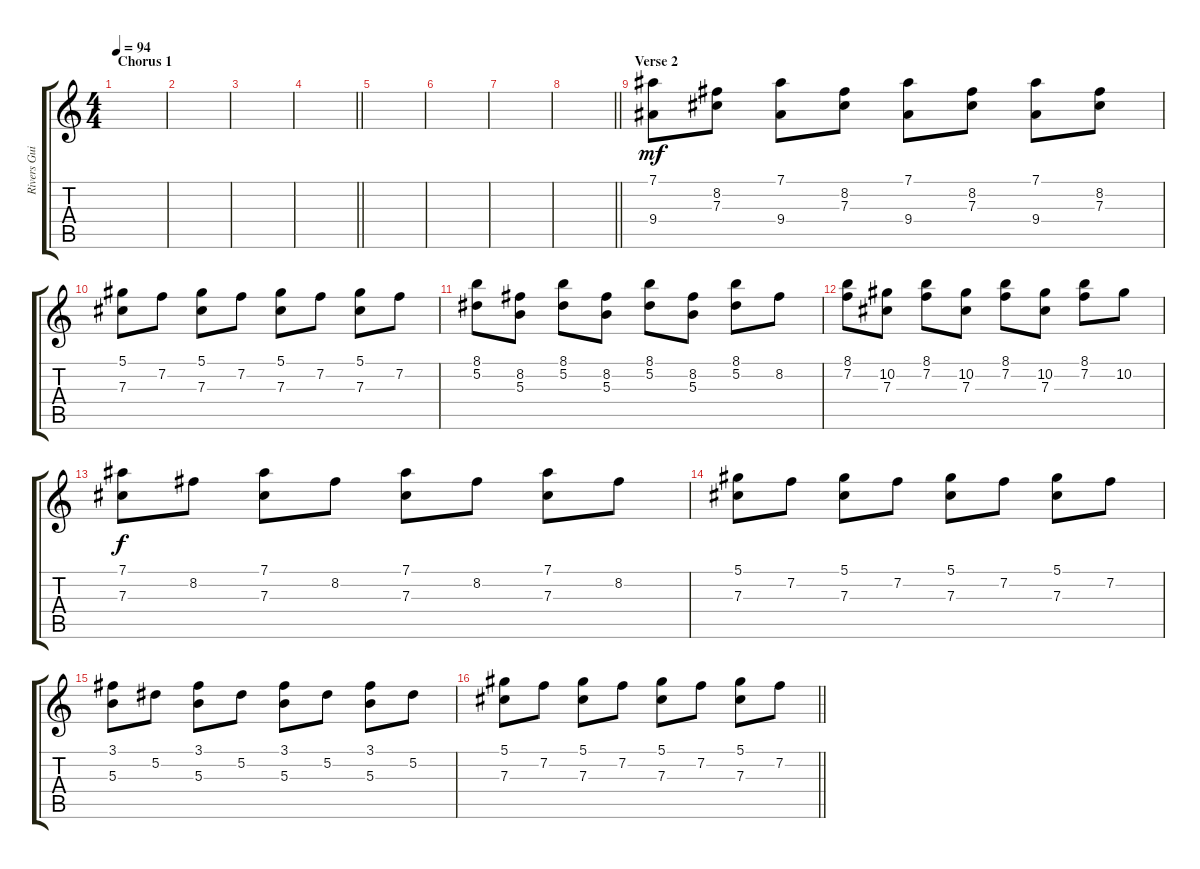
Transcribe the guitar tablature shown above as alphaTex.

\track ("Rivers Guitar Clean" "Rivers Gui") {instrument acousticguitarsteel}
\staff {score tabs}
\tuning (Eb4 Bb3 Gb3 Db3 Ab2 Eb2) {hide}
\ts (4 4)
\section ("" "Chorus 1")
\tempo 94
\clef g2
\ks c
|
|
|
\barLineRight lightlight
|
|
|
|
\barLineRight lightlight
|
\section ("" "Verse 2")
(7.1 9.4).8{dy mf} (8.2 7.3).8 (7.1 9.4).8 (8.2 7.3).8 (7.1 9.4).8 (8.2 7.3).8 (7.1 9.4).8 (8.2 7.3).8 |
(5.1 7.3).8 7.2.8 (5.1 7.3).8 7.2.8 (5.1 7.3).8 7.2.8 (5.1 7.3).8 7.2.8 |
(8.1 5.2).8 (8.2 5.3).8 (8.1 5.2).8 (8.2 5.3).8 (8.1 5.2).8 (8.2 5.3).8 (8.1 5.2).8 8.2.8 |
(8.1 7.2).8 (10.2 7.3).8 (8.1 7.2).8 (10.2 7.3).8 (8.1 7.2).8 (10.2 7.3).8 (8.1 7.2).8 10.2.8 |
(7.1 7.3).8{dy f} 8.2.8 (7.1 7.3).8 8.2.8 (7.1 7.3).8 8.2.8 (7.1 7.3).8 8.2.8 |
(5.1 7.3).8 7.2.8 (5.1 7.3).8 7.2.8 (5.1 7.3).8 7.2.8 (5.1 7.3).8 7.2.8 |
(3.1 5.3).8 5.2.8 (3.1 5.3).8 5.2.8 (3.1 5.3).8 5.2.8 (3.1 5.3).8 5.2.8 |
\barLineRight lightlight
(5.1 7.3).8 7.2.8 (5.1 7.3).8 7.2.8 (5.1 7.3).8 7.2.8 (5.1 7.3).8 7.2.8
